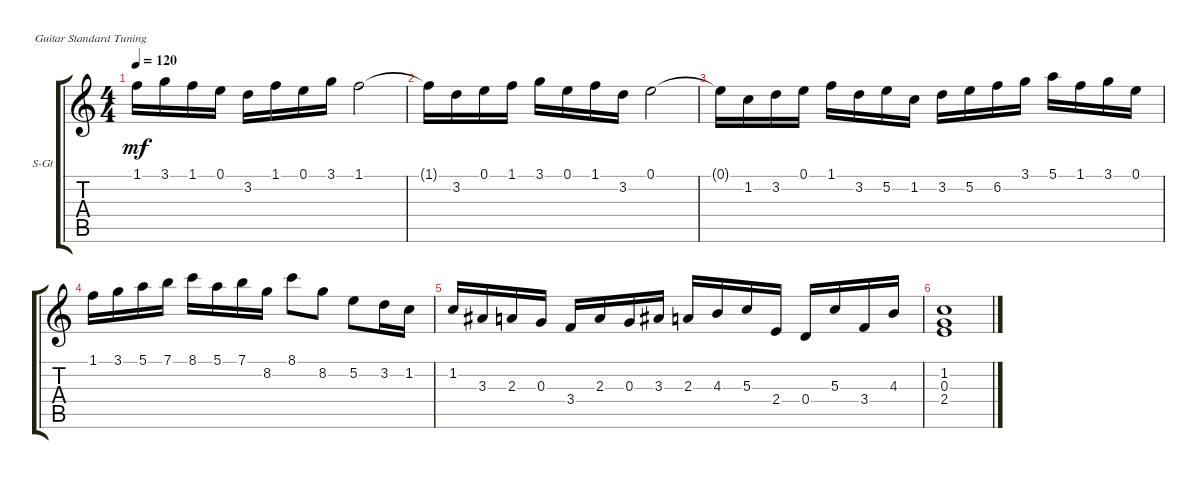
\defaultSystemsLayout 4
\bracketExtendMode groupsimilarinstruments
\firstSystemTrackNameOrientation horizontal
\otherSystemsTrackNameOrientation horizontal
\track ("Steel Guitar" "S-Gt") {instrument acousticguitarsteel}
\staff {score tabs}
\tuning (E4 B3 G3 D3 A2 E2)
\ts (4 4)
\scale
0.434211
\tempo 120
\accidentals auto
\clef g2
\ottava regular
\simile none
\ks c
1.1{t}.16{dy mf} 3.1.16 1.1.16 0.1.16 3.2.16 1.1.16 0.1.16 3.1.16 1.1.2 |
\scale
0.565789 1.1{t}.16 3.2.16 0.1.16 1.1.16 3.1.16 0.1.16 1.1.16 3.2.16 0.1.2 |
\scale
0.576923 0.1{t}.16 1.2.16 3.2.16 0.1.16 1.1.16 3.2.16 5.2.16 1.2.16 3.2.16 5.2.16 6.2.16 3.1.16 5.1.16 1.1.16 3.1.16 0.1.16 |
\scale
0.423077 1.1.16 3.1.16 5.1.16 7.1.16 8.1.16 5.1.16 7.1.16 8.2.16 8.1.8 8.2.8 5.2.8 3.2.16 1.2.16 |
\scale
0.847291 1.2.16 3.3.16 2.3.16 0.3.16 3.4.16 2.3.16 0.3.16 3.3.16 2.3.16 4.3.16 5.3.16 2.4.16 0.4.16 5.3.16 3.4.16 4.3.16 |
\scale
0.152709 (2.4 0.3 1.2).1
